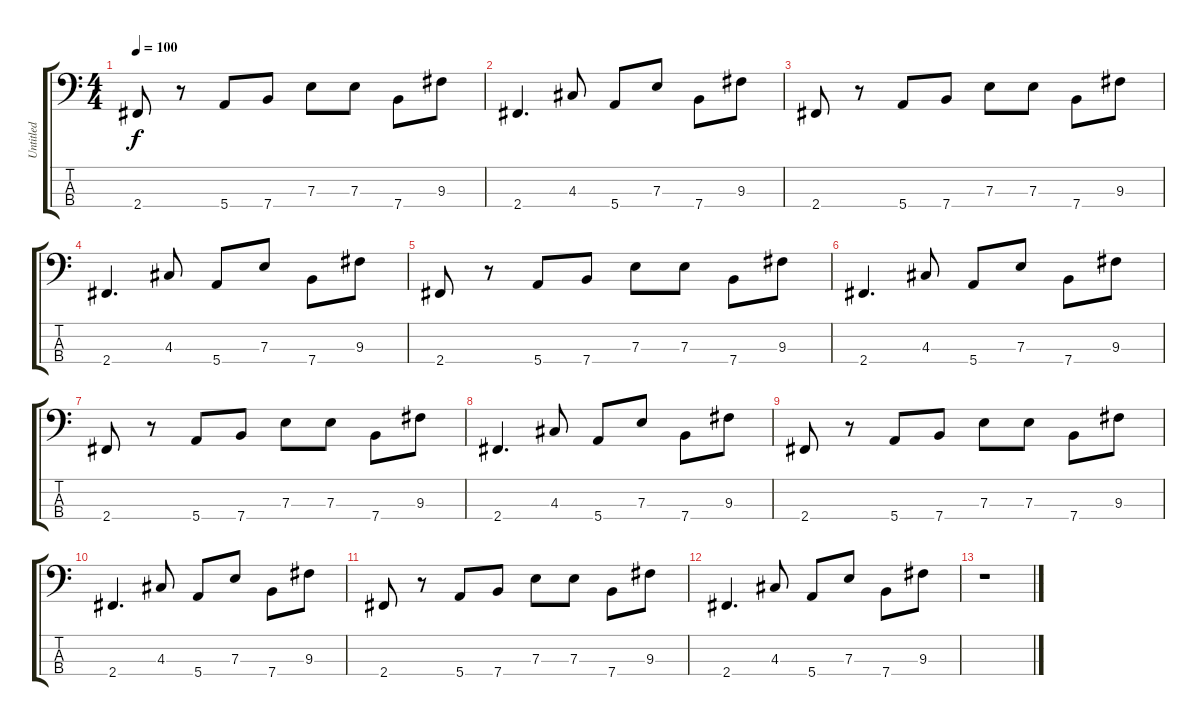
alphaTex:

\track ("Untitled" "Untitled") {instrument electricbassfinger}
\staff {score tabs}
\tuning (G2 D2 A1 E1) {hide}
\ts (4 4)
\tempo 100
\clef f4
\ks c
2.4.8{dy f} r.8 5.4.8 7.4.8 7.3.8 7.3.8 7.4.8 9.3.8 |
2.4.4{d} 4.3.8 5.4.8 7.3.8 7.4.8 9.3.8 |
2.4.8 r.8 5.4.8 7.4.8 7.3.8 7.3.8 7.4.8 9.3.8 |
2.4.4{d} 4.3.8 5.4.8 7.3.8 7.4.8 9.3.8 |
2.4.8 r.8 5.4.8 7.4.8 7.3.8 7.3.8 7.4.8 9.3.8 |
2.4.4{d} 4.3.8 5.4.8 7.3.8 7.4.8 9.3.8 |
2.4.8 r.8 5.4.8 7.4.8 7.3.8 7.3.8 7.4.8 9.3.8 |
2.4.4{d} 4.3.8 5.4.8 7.3.8 7.4.8 9.3.8 |
2.4.8 r.8 5.4.8 7.4.8 7.3.8 7.3.8 7.4.8 9.3.8 |
2.4.4{d} 4.3.8 5.4.8 7.3.8 7.4.8 9.3.8 |
2.4.8 r.8 5.4.8 7.4.8 7.3.8 7.3.8 7.4.8 9.3.8 |
2.4.4{d} 4.3.8 5.4.8 7.3.8 7.4.8 9.3.8 |
r.1
